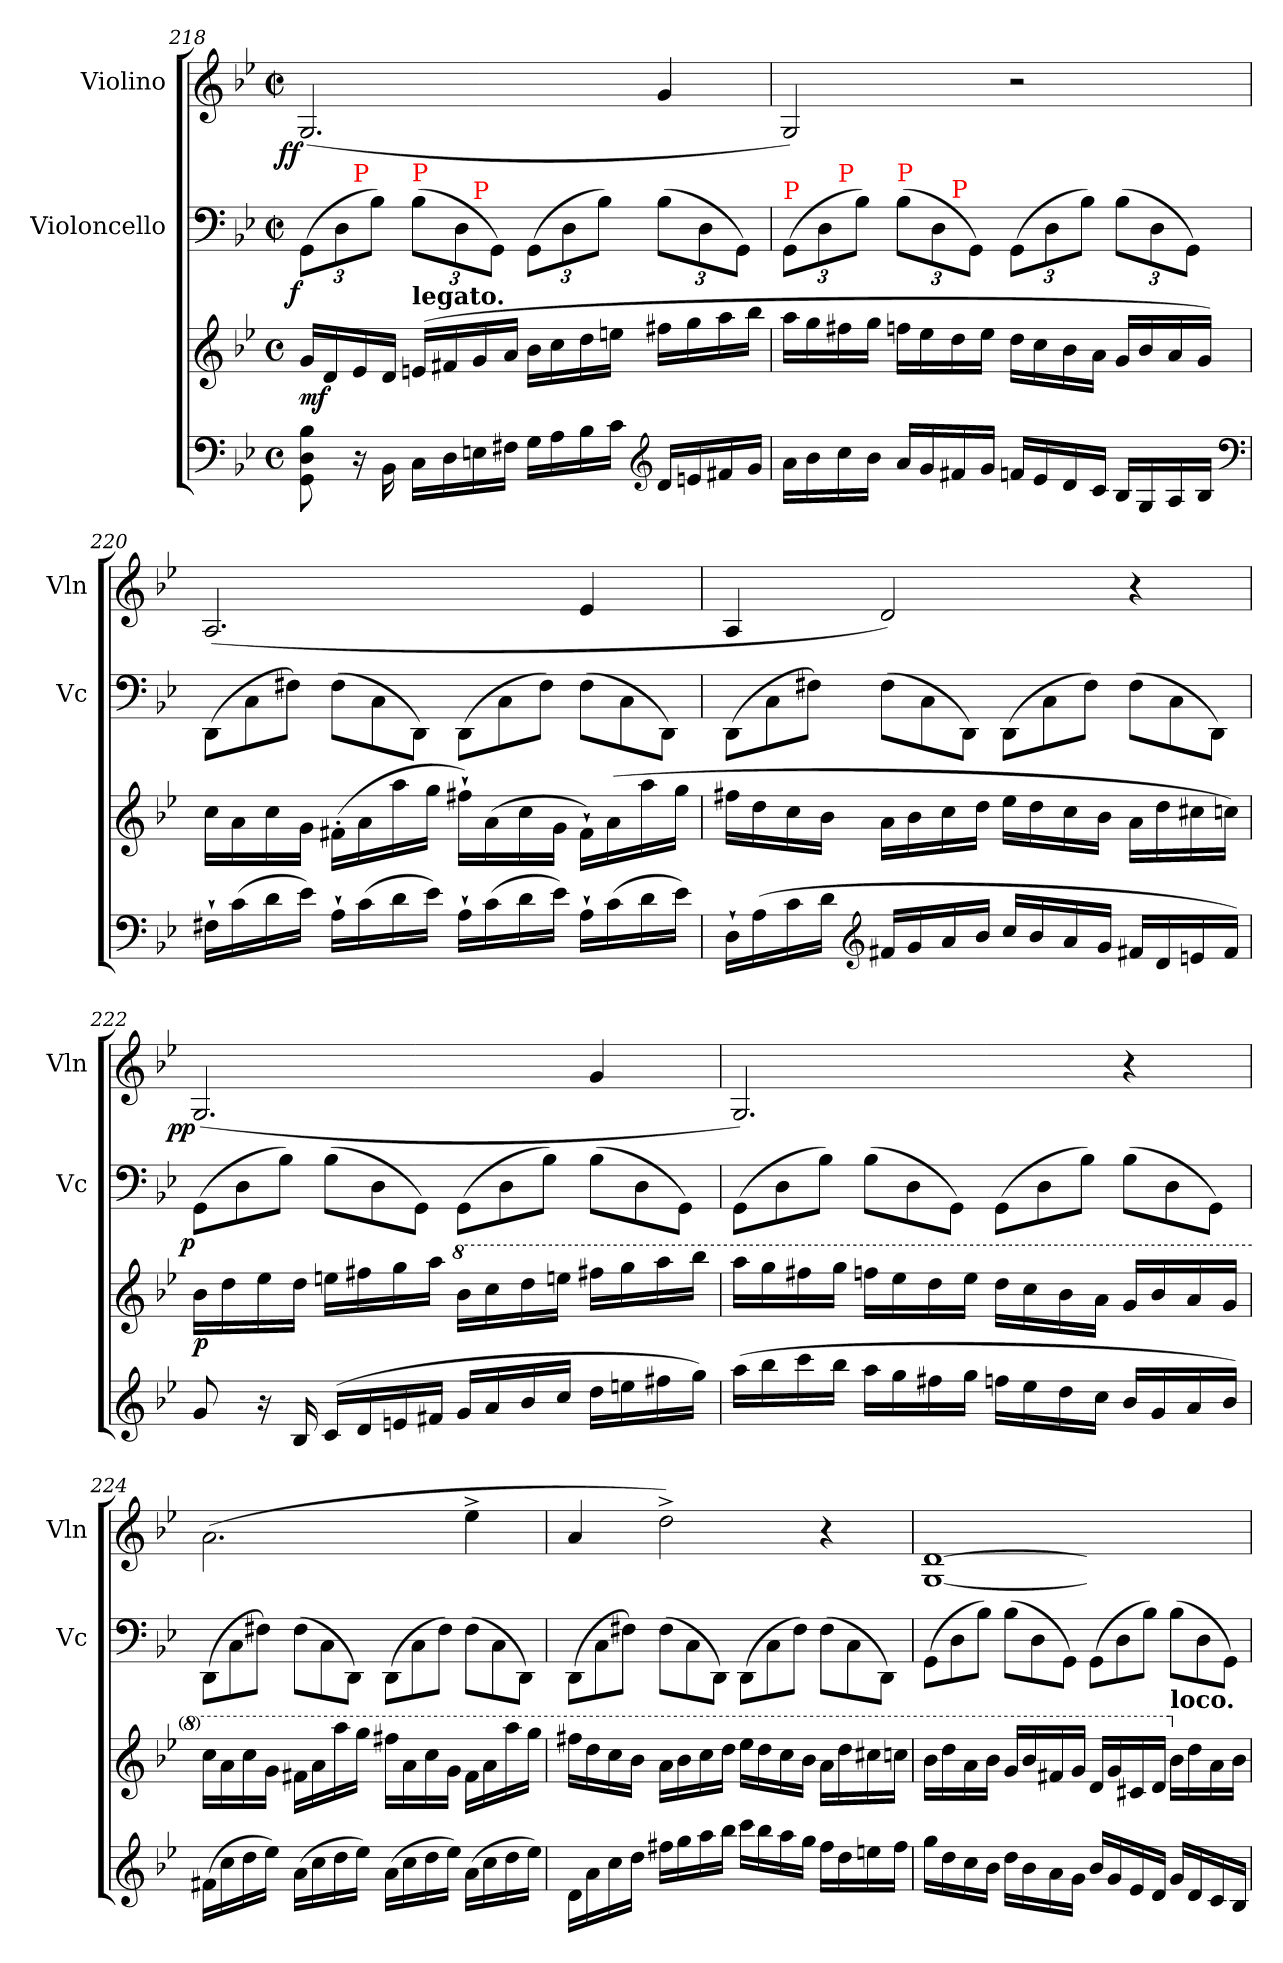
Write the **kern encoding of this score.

**kern	**kern	**dynam	**kern	**dynam	**kern	**dynam
*part3	*part3	*part3	*part2	*part2	*part1	*part1
*staff4	*staff3	*staff3/4	*staff2	*staff2	*staff1	*staff1
*	*	*	*I"Violoncello	*	*I"Violino	*
*	*	*	*I'Vc	*	*I'Vln	*
*clefF4	*clefG2	*	*clefF4	*	*clefG2	*
*k[b-e-]	*k[b-e-]	*	*k[b-e-]	*	*k[b-e-]	*
*g:	*g:	*	*g:	*	*g:	*
*M4/4	*M4/4	*	*M2/2	*	*M2/2	*
*met(c)	*met(c)	*	*met(c|)	*	*met(c|)	*
*	*	*	*Xbrackettup	*	*	*
=218	=218	=218	=218	=218	=218	=218
!	!	!	!LO:TX:a:color=red:t=P	!	!	!
!	!	!LO:DY:b	!	!LO:DY:rj	!	!LO:DY:rj
*	*	*	*^	*	*	*
*	*	*	*	*^	*	*	*
8B- 8D 8GG	16gLL	mf	(>12GGL	8ryy	4.ryy	f	(<2.G	ff
.	16d	.	.	.	.	.	.	.
.	.	.	12D	.	.	.	.	.
!	!	!	!	!LO:TX:a:color=red:t=P	!	!	!	!
16r	16e-	.	.	2..ryy	.	.	.	.
.	.	.	12B-J)	.	.	.	.	.
16BB-\	16dJJ	.	.	.	.	.	.	.
!	!	!	!LO:TX:a:color=red:t=P	!	!	!	!	!
!	!LO:TX:a:B:t=legato.	!	!	!	!	!	!	!
16CLL	(>16enLL	.	(>12B-L	.	.	.	.	.
16D	16f#X	.	.	.	.	.	.	.
.	.	.	12D	.	.	.	.	.
!	!	!	!	!	!LO:TX:a:color=red:t=P	!	!	!
16En	16g	.	.	.	2ryy	.	.	.
.	.	.	12GGJ)	.	.	.	.	.
16F#XJJ	16aJJ	.	.	.	.	.	.	.
16GLL	16b-LL	.	(>12GGL	.	.	.	.	.
16A	16cc	.	.	.	.	.	.	.
.	.	.	12D	.	.	.	.	.
16B-	16dd	.	.	.	.	.	.	.
.	.	.	12B-J)	.	.	.	.	.
16cJJ	16eenJJ	.	.	.	.	.	.	.
*clefG2	*	*	*	*	*	*	*	*
16dLL	16ff#XLL	.	(>12B-L	.	.	.	4g	.
16en	16gg	.	.	.	.	.	.	.
.	.	.	12D	.	.	.	.	.
16f#X	16aa	.	.	.	8ryy	.	.	.
.	.	.	12GGJ)	.	.	.	.	.
16gJJ	16bb-JJ	.	.	.	.	.	.	.
=219	=219	=219	=219	=219	=219	=219	=219	=219
!	!	!	!LO:TX:a:color=red:t=P	!	!	!	!	!
16aLL	16aaLL	.	(>12GGL	8ryy	4.ryy	.	2G)	.
16b-	16gg	.	.	.	.	.	.	.
.	.	.	12D	.	.	.	.	.
!	!	!	!	!LO:TX:a:color=red:t=P	!	!	!	!
16cc	16ff#X	.	.	2..ryy	.	.	.	.
.	.	.	12B-J)	.	.	.	.	.
16b-JJ	16ggJJ	.	.	.	.	.	.	.
!	!	!	!LO:TX:a:color=red:t=P	!	!	!	!	!
16aLL	16ffnLL	.	(>12B-L	.	.	.	.	.
16g	16ee-	.	.	.	.	.	.	.
.	.	.	12D	.	.	.	.	.
!	!	!	!	!	!LO:TX:a:color=red:t=P	!	!	!
16f#X	16dd	.	.	.	2ryy	.	.	.
.	.	.	12GGJ)	.	.	.	.	.
16gJJ	16ee-JJ	.	.	.	.	.	.	.
16fnLL	16ddLL	.	(>12GGL	.	.	.	2r	.
16e-	16cc	.	.	.	.	.	.	.
.	.	.	12D	.	.	.	.	.
16d	16b-	.	.	.	.	.	.	.
.	.	.	12B-J)	.	.	.	.	.
16cJJ	16aJJ	.	.	.	.	.	.	.
16B-LL	16gLL	.	(>12B-L	.	.	.	.	.
16G	16b-	.	.	.	.	.	.	.
.	.	.	12D	.	.	.	.	.
16A	16a	.	.	.	8ryy	.	.	.
.	.	.	12GGJ)	.	.	.	.	.
16B-JJ	16gJJ)	.	.	.	.	.	.	.
*clefF4	*	*	*	*	*	*	*	*
*	*	*	*v	*v	*v	*	*	*
=220	=220	=220	=220	=220	=220	=220
*	*	*	*Xtuplet	*	*	*
16F#X`>LL	16cc\LL	.	(>12DD\L	.	(<2.A	.
(>16c	16a	.	.	.	.	.
.	.	.	12C\	.	.	.
16d	16cc	.	.	.	.	.
.	.	.	12F#X\J)	.	.	.
16e-JJ)	16gJJ	.	.	.	.	.
16A`>LL	(>16f#X'LL	.	(>12F#\L	.	.	.
(>16c	16a	.	.	.	.	.
.	.	.	12C\	.	.	.
16d	16aa	.	.	.	.	.
.	.	.	12DD\J)	.	.	.
16e-JJ)	16ggJJ	.	.	.	.	.
16A`>LL	16ff#X`>LL)	.	(>12DD\L	.	.	.
(>16c	(>16a	.	.	.	.	.
.	.	.	12C\	.	.	.
16d	16cc	.	.	.	.	.
.	.	.	12F#\J)	.	.	.
16e-JJ)	16gJJ	.	.	.	.	.
16A`>LL	16f#`>LL)	.	(>12F#\L	.	4e-	.
(>16c	(>16a	.	.	.	.	.
.	.	.	12C\	.	.	.
16d	16aa	.	.	.	.	.
.	.	.	12DD\J)	.	.	.
16e-JJ)	16ggJJ	.	.	.	.	.
=221	=221	=221	=221	=221	=221	=221
16D`LL	16ff#XLL	.	(>12DD\L	.	4A	.
(>16A	16dd	.	.	.	.	.
.	.	.	12C\	.	.	.
16c	16cc	.	.	.	.	.
.	.	.	12F#X\J)	.	.	.
16dJJ	16b-JJ	.	.	.	.	.
*clefG2	*	*	*	*	*	*
16f#XLL	16aLL	.	(>12F#\L	.	2d)	.
16g	16b-	.	.	.	.	.
.	.	.	12C\	.	.	.
16a	16cc	.	.	.	.	.
.	.	.	12DD\J)	.	.	.
16b-JJ	16ddJJ	.	.	.	.	.
16ccLL	16ee-LL	.	(>12DD\L	.	.	.
16b-	16dd	.	.	.	.	.
.	.	.	12C\	.	.	.
16a	16cc	.	.	.	.	.
.	.	.	12F#\J)	.	.	.
16gJJ	16b-JJ	.	.	.	.	.
16f#XLL	16aLL	.	(>12F#\L	.	4r	.
16d	16dd	.	.	.	.	.
.	.	.	12C\	.	.	.
16en	16cc#X	.	.	.	.	.
.	.	.	12DD\J)	.	.	.
16f#JJ)	16ccnJJ)	.	.	.	.	.
=222	=222	=222	=222	=222	=222	=222
!	!	!LO:DY:b	!	!LO:DY:rj	!	!LO:DY:rj
8g	16b-LL	p	(>12GGL	p	(<2.G	pp
.	16dd	.	.	.	.	.
.	.	.	12D	.	.	.
16r	16ee-	.	.	.	.	.
.	.	.	12B-J)	.	.	.
16B-	16ddJJ	.	.	.	.	.
(16cLL	16eenLL	.	(>12B-L	.	.	.
16d	16ff#X	.	.	.	.	.
.	.	.	12D	.	.	.
16en	16gg	.	.	.	.	.
.	.	.	12GGJ)	.	.	.
16f#XJJ	16aaJJ	.	.	.	.	.
*	*8va	*	*	*	*	*
16gLL	16bb-LL	.	(>12GGL	.	.	.
16a	16ccc	.	.	.	.	.
.	.	.	12D	.	.	.
16b-	16ddd	.	.	.	.	.
.	.	.	12B-J)	.	.	.
16ccJJ	16eeenJJ	.	.	.	.	.
16ddLL	16fff#XLL	.	(>12B-L	.	4g	.
16een	16ggg	.	.	.	.	.
.	.	.	12D	.	.	.
16ff#X	16aaa	.	.	.	.	.
.	.	.	12GGJ)	.	.	.
16ggJJ)	16bbb-JJ	.	.	.	.	.
=223	=223	=223	=223	=223	=223	=223
(>16aaLL	16aaaLL	.	(>12GGL	.	2.G)	.
16bb-	16ggg	.	.	.	.	.
.	.	.	12D	.	.	.
16ccc	16fff#X	.	.	.	.	.
.	.	.	12B-J)	.	.	.
16bb-JJ	16gggJJ	.	.	.	.	.
16aaLL	16fffnLL	.	(>12B-L	.	.	.
16gg	16eee-	.	.	.	.	.
.	.	.	12D	.	.	.
16ff#X	16ddd	.	.	.	.	.
.	.	.	12GGJ)	.	.	.
16ggJJ	16eee-JJ	.	.	.	.	.
16ffnLL	16dddLL	.	(>12GGL	.	.	.
16ee-	16ccc	.	.	.	.	.
.	.	.	12D	.	.	.
16dd	16bb-	.	.	.	.	.
.	.	.	12B-J)	.	.	.
16ccJJ	16aaJJ	.	.	.	.	.
16b-LL	16ggLL	.	(>12B-L	.	4r	.
16g	16bb-	.	.	.	.	.
.	.	.	12D	.	.	.
16a	16aa	.	.	.	.	.
.	.	.	12GGJ)	.	.	.
16b-JJ)	16ggJJ	.	.	.	.	.
=224	=224	=224	=224	=224	=224	=224
(>16f#XLL	16ccc\LL	.	(>12DD\L	.	(>2.a\	.
16cc	16aa	.	.	.	.	.
.	.	.	12C\	.	.	.
16dd	16ccc	.	.	.	.	.
.	.	.	12F#X\J)	.	.	.
16ee-JJ)	16ggJJ	.	.	.	.	.
(>16aLL	16ff#XLL	.	(>12F#\L	.	.	.
16cc	16aa	.	.	.	.	.
.	.	.	12C\	.	.	.
16dd	16aaa	.	.	.	.	.
.	.	.	12DD\J)	.	.	.
16ee-JJ)	16gggJJ	.	.	.	.	.
(>16aLL	16fff#XLL	.	(>12DD\L	.	.	.
16cc	16aa	.	.	.	.	.
.	.	.	12C\	.	.	.
16dd	16ccc	.	.	.	.	.
.	.	.	12F#\J)	.	.	.
16ee-JJ)	16ggJJ	.	.	.	.	.
(>16aLL	16ff#LL	.	(>12F#\L	.	4ee-^<	.
16cc	16aa	.	.	.	.	.
.	.	.	12C\	.	.	.
16dd	16aaa	.	.	.	.	.
.	.	.	12DD\J)	.	.	.
16ee-JJ)	16gggJJ	.	.	.	.	.
=225	=225	=225	=225	=225	=225	=225
16d\LL	16fff#XLL	.	(>12DD\L	.	4a/	.
16a	16ddd	.	.	.	.	.
.	.	.	12C\	.	.	.
16cc	16ccc	.	.	.	.	.
.	.	.	12F#X\J)	.	.	.
16ddJJ	16bb-JJ	.	.	.	.	.
16ff#XLL	16aaLL	.	(>12F#\L	.	2dd^<)	.
16gg	16bb-	.	.	.	.	.
.	.	.	12C\	.	.	.
16aa	16ccc	.	.	.	.	.
.	.	.	12DD\J)	.	.	.
16bb-JJ	16dddJJ	.	.	.	.	.
16cccLL	16eee-LL	.	(>12DD\L	.	.	.
16bb-	16ddd	.	.	.	.	.
.	.	.	12C\	.	.	.
16aa	16ccc	.	.	.	.	.
.	.	.	12F#\J)	.	.	.
16ggJJ	16bb-JJ	.	.	.	.	.
16ff#LL	16aaLL	.	(>12F#\L	.	4r	.
16dd	16ddd	.	.	.	.	.
.	.	.	12C\	.	.	.
16een	16ccc#X	.	.	.	.	.
.	.	.	12DD\J)	.	.	.
16ff#JJ	16cccnJJ	.	.	.	.	.
=226	=226	=226	=226	=226	=226	=226
16ggLL	16bb-LL	.	(>12GGL	.	[1d [1G	.
16dd	16ddd	.	.	.	.	.
.	.	.	12D	.	.	.
16cc	16aa	.	.	.	.	.
.	.	.	12B-J)	.	.	.
16b-JJ	16bb-JJ	.	.	.	.	.
16dd\LL	16gg/LL	.	(>12B-L	.	.	.
16b-	16bb-	.	.	.	.	.
.	.	.	12D	.	.	.
16a	16ff#X	.	.	.	.	.
.	.	.	12GGJ)	.	.	.
16gJJ	16ggJJ	.	.	.	.	.
16b-/LL	16ddLL	.	(>12GGL	.	.	.
16g	16gg	.	.	.	.	.
.	.	.	12D	.	.	.
16e-	16cc#X	.	.	.	.	.
.	.	.	12B-J)	.	.	.
16dJJ	16ddJJ	.	.	.	.	.
*	*X8va	*	*	*	*	*
!	!LO:TX:a:B:t=loco.	!	!	!	!	!
16gLL	16b-LL	.	(>12B-L	.	.	.
16d	16dd	.	.	.	.	.
.	.	.	12D	.	.	.
16c	16a	.	.	.	.	.
.	.	.	12GGJ)	.	.	.
16B-JJ	16b-JJ	.	.	.	.	.
=	=	=	=	=	=	=
*-	*-	*-	*-	*-	*-	*-
